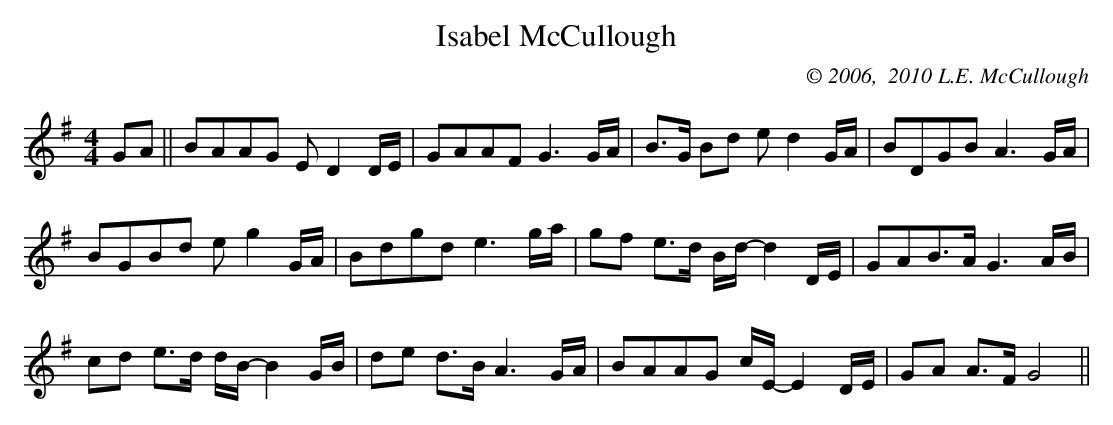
X:1
T:Isabel McCullough
C:© 2006,  2010 L.E. McCullough
M:4/4
L:1/8
K:G
GA||BAAG ED2 D/E/|GAAF G3 G/A/|B>G Bd ed2 G/A/|BDGB A3 G/A/|
BGBd eg2 G/A/|Bdgd e3 g/a/|gf e>d B/d/-d2 D/E/|GAB>A G3 A/B/|
cd e>d d/B/-B2 G/B/|de d>B A3 G/A/|BAAG c/E/-E2 D/E/|GA A>F G4||
